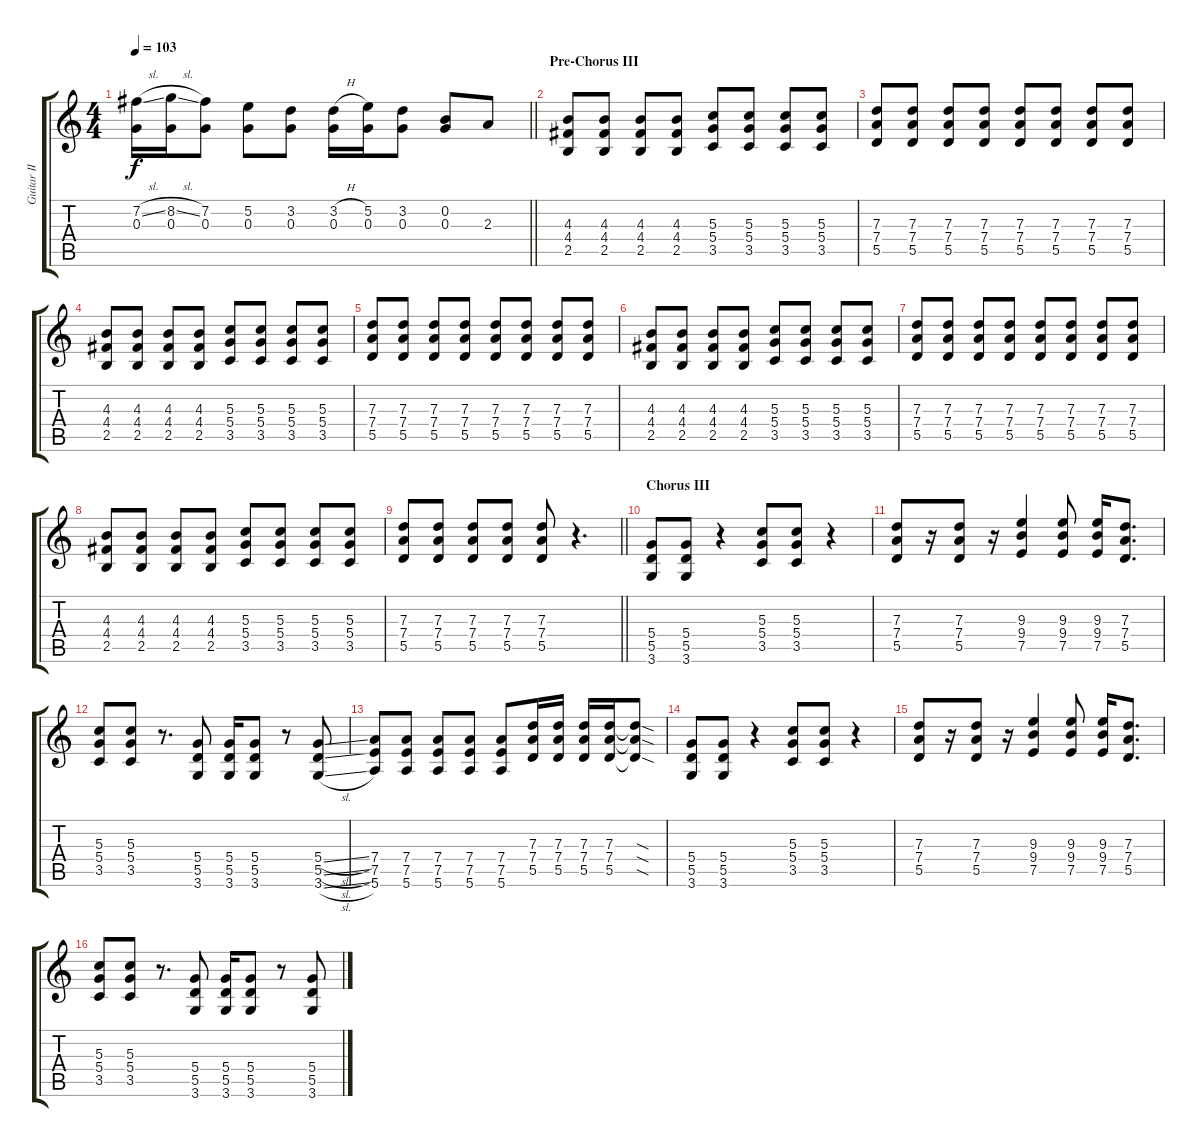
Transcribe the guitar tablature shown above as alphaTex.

\track ("Guitar II" "Guitar II") {instrument distortionguitar}
\staff {score tabs}
\tuning (E4 B3 G3 D3 A2 E2) {hide}
\ts (4 4)
\tempo 103
\clef g2
\barLineRight lightlight
\ks c
(7.2{sl} 0.3).16{dy f} (8.2{sl} 0.3).16 (7.2 0.3).8 (5.2 0.3).8 (3.2 0.3).8 (3.2{h} 0.3).16 (5.2 0.3).16 (3.2 0.3).8 (0.2 0.3).8 2.3.8 |
\section ("" "Pre-Chorus III")
(4.3 4.4 2.5).8{instrument distortionguitar} (4.3 4.4 2.5).8 (4.3 4.4 2.5).8 (4.3 4.4 2.5).8 (5.3 5.4 3.5).8 (5.3 5.4 3.5).8 (5.3 5.4 3.5).8 (5.3 5.4 3.5).8 |
(7.3 7.4 5.5).8 (7.3 7.4 5.5).8 (7.3 7.4 5.5).8 (7.3 7.4 5.5).8 (7.3 7.4 5.5).8 (7.3 7.4 5.5).8 (7.3 7.4 5.5).8 (7.3 7.4 5.5).8 |
(4.3 4.4 2.5).8 (4.3 4.4 2.5).8 (4.3 4.4 2.5).8 (4.3 4.4 2.5).8 (5.3 5.4 3.5).8 (5.3 5.4 3.5).8 (5.3 5.4 3.5).8 (5.3 5.4 3.5).8 |
(7.3 7.4 5.5).8 (7.3 7.4 5.5).8 (7.3 7.4 5.5).8 (7.3 7.4 5.5).8 (7.3 7.4 5.5).8 (7.3 7.4 5.5).8 (7.3 7.4 5.5).8 (7.3 7.4 5.5).8 |
(4.3 4.4 2.5).8 (4.3 4.4 2.5).8 (4.3 4.4 2.5).8 (4.3 4.4 2.5).8 (5.3 5.4 3.5).8 (5.3 5.4 3.5).8 (5.3 5.4 3.5).8 (5.3 5.4 3.5).8 |
(7.3 7.4 5.5).8 (7.3 7.4 5.5).8 (7.3 7.4 5.5).8 (7.3 7.4 5.5).8 (7.3 7.4 5.5).8 (7.3 7.4 5.5).8 (7.3 7.4 5.5).8 (7.3 7.4 5.5).8 |
(4.3 4.4 2.5).8 (4.3 4.4 2.5).8 (4.3 4.4 2.5).8 (4.3 4.4 2.5).8 (5.3 5.4 3.5).8 (5.3 5.4 3.5).8 (5.3 5.4 3.5).8 (5.3 5.4 3.5).8 |
\barLineRight lightlight
(7.3 7.4 5.5).8 (7.3 7.4 5.5).8 (7.3 7.4 5.5).8 (7.3 7.4 5.5).8 (7.3 7.4 5.5).8 r.4{d} |
\section ("" "Chorus III")
(5.4 5.5 3.6).8 (5.4 5.5 3.6).8 r.4 (5.3 5.4 3.5).8 (5.3 5.4 3.5).8 r.4 |
(7.3 7.4 5.5).8 r.16 (7.3 7.4 5.5).8 r.16 (9.3 9.4 7.5).4 (9.3 9.4 7.5).8 (9.3 9.4 7.5).16 (7.3 7.4 5.5).8{d} |
(5.3 5.4 3.5).8 (5.3 5.4 3.5).8 r.8{d} (5.4 5.5 3.6).8 (5.4 5.5 3.6).16 (5.4 5.5 3.6).8 r.8 (5.4{sl} 5.5{sl} 3.6{sl}).8 |
(7.4 7.5 5.6).8 (7.4 7.5 5.6).8 (7.4 7.5 5.6).8 (7.4 7.5 5.6).8 (7.4 7.5 5.6).8 (7.3 7.4 5.5).16 (7.3 7.4 5.5).16 (7.3 7.4 5.5).16 (7.3 7.4 5.5).16 (7.3{sod t} 7.4{sod t} 5.5{sod t}).8 |
(5.4 5.5 3.6).8 (5.4 5.5 3.6).8 r.4 (5.3 5.4 3.5).8 (5.3 5.4 3.5).8 r.4 |
(7.3 7.4 5.5).8 r.16 (7.3 7.4 5.5).8 r.16 (9.3 9.4 7.5).4 (9.3 9.4 7.5).8 (9.3 9.4 7.5).16 (7.3 7.4 5.5).8{d} |
(5.3 5.4 3.5).8 (5.3 5.4 3.5).8 r.8{d} (5.4 5.5 3.6).8 (5.4 5.5 3.6).16 (5.4 5.5 3.6).8 r.8 (5.4{sl} 5.5{sl} 3.6{sl}).8
